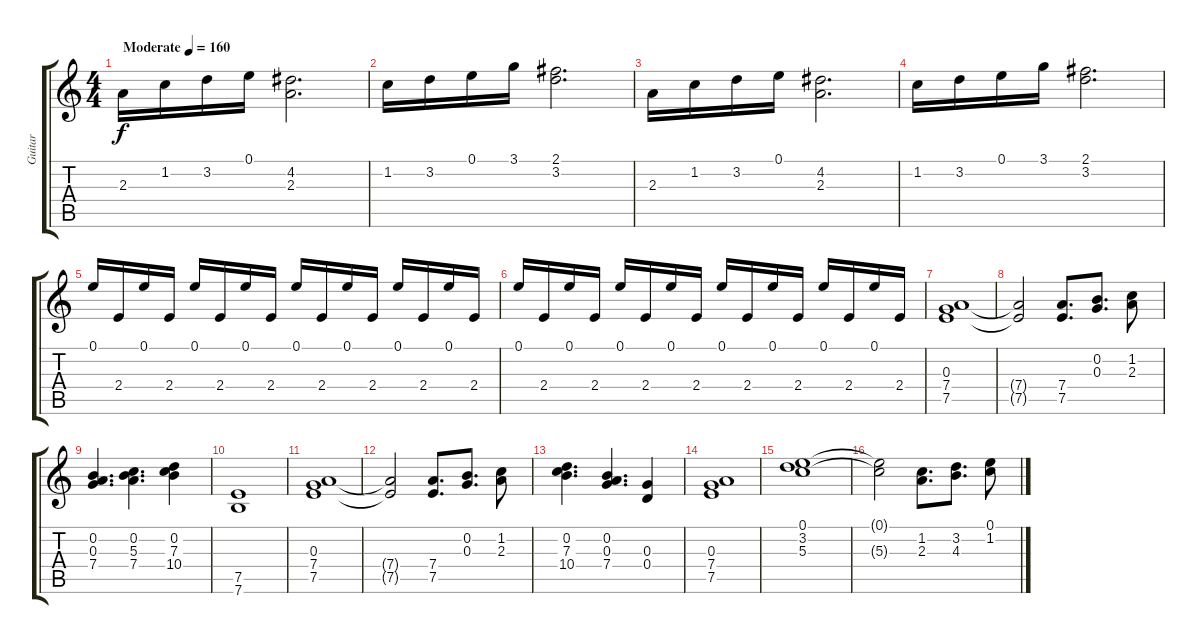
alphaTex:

\track ("Guitar " "Guitar ") {instrument overdrivenguitar}
\staff {score tabs}
\tuning (E4 B3 G3 D3 A2 E2) {hide}
\ts (4 4)
\tempo (160 "Moderate")
\clef g2
\ks c
2.3.16{dy f instrument overdrivenguitar} 1.2.16 3.2.16 0.1.16 (4.2 2.3).2{d} |
1.2.16 3.2.16 0.1.16 3.1.16 (2.1 3.2).2{d} |
2.3.16 1.2.16 3.2.16 0.1.16 (4.2 2.3).2{d} |
1.2.16 3.2.16 0.1.16 3.1.16 (2.1 3.2).2{d} |
0.1.16{volume 10} 2.4.16 0.1.16 2.4.16 0.1.16 2.4.16 0.1.16 2.4.16 0.1.16{volume 12} 2.4.16 0.1.16 2.4.16 0.1.16 2.4.16 0.1.16 2.4.16 |
0.1.16{volume 16} 2.4.16 0.1.16 2.4.16 0.1.16 2.4.16 0.1.16 2.4.16 0.1.16{volume 12} 2.4.16 0.1.16{volume 10} 2.4.16 0.1.16{volume 9} 2.4.16 0.1.16 2.4.16 |
(0.3 7.4 7.5).1{volume 15} |
(7.4{t} 7.5{t}).2 (7.4 7.5).8{d} (0.2 0.3).8{d} (1.2 2.3).8 |
(0.2 0.3 7.4).4{d} (0.2 5.3 7.4).4{d} (0.2 7.3 10.4).4 |
(7.5 7.6).1 |
(0.3 7.4 7.5).1{volume 15} |
(7.4{t} 7.5{t}).2 (7.4 7.5).8{d} (0.2 0.3).8{d} (1.2 2.3).8 |
(0.2 7.3 10.4).4{d} (0.2 0.3 7.4).4{d} (0.3 0.4).4 |
(0.3 7.4 7.5).1 |
(0.1 3.2 5.3).1 |
(0.1{t} 5.3{t}).2 (1.2 2.3).8{d} (3.2 4.3).8{d} (0.1 1.2).8
